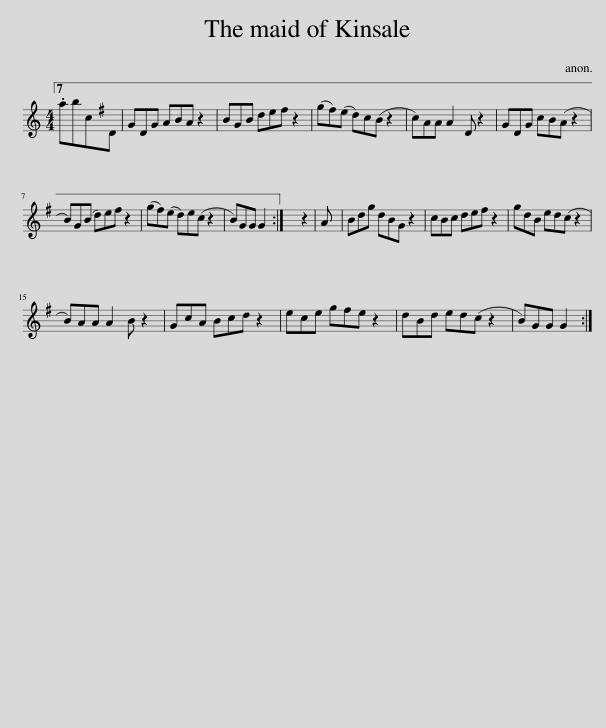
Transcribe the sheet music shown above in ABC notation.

X:1
L:1/8
M:4/4
I:linebreak $
K:C
V:1 treble
V:1
 .abcD | GDG ABA z2 | BGB de^f z2 | (g^f)(e d)c(B z2 | c)AA A2 D z2 | %5
 GDG cB(A z2 |$ B)G(B d)e^f z2 | (g^f)(e d)e(c z2 | B)GG G2 :| x8 | %10
 A | Bdg dBG z2 | cBc de^f z2 | gdB ed(c z2 |$ B)AA A2 B z2 | %15
 GcA Bcd z2 | ece g^fe z2 | dBd ed(c z2 | B)GG G2 :| %19
